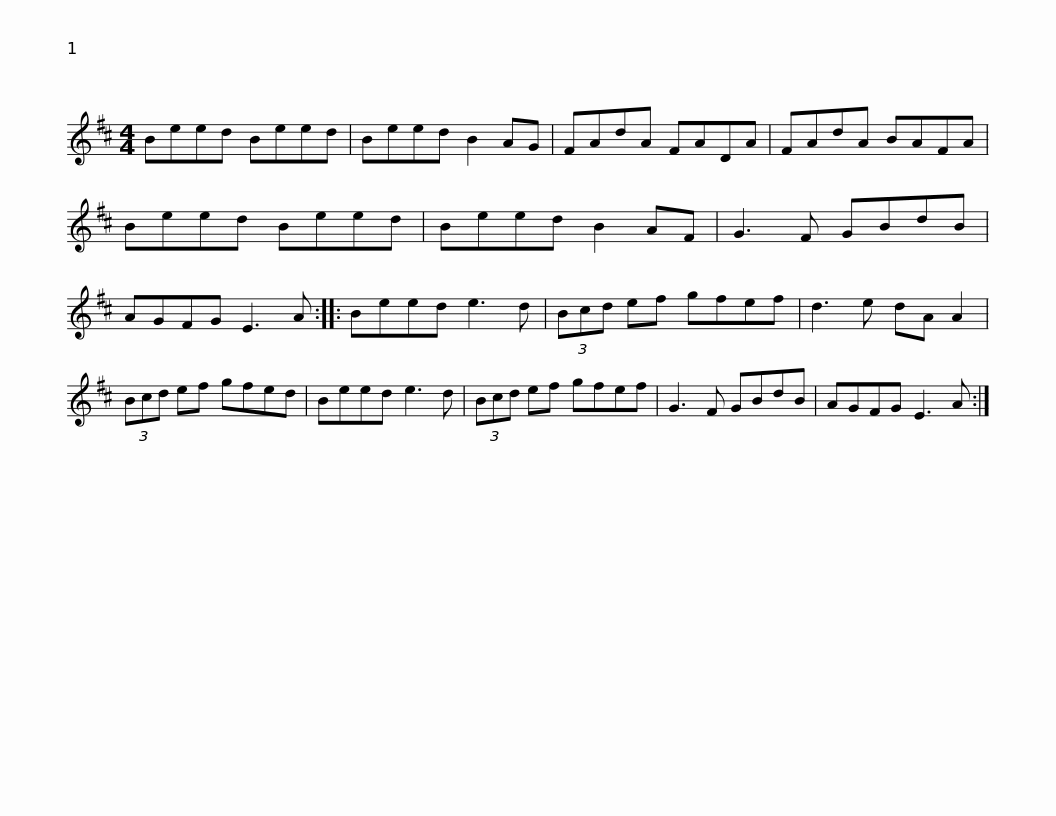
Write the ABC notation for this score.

X:1
L:1/8
M:4/4
I:linebreak $
K:D
V:1 treble
V:1
 Beed Beed | Beed B2 AG | FAdA FADA | FAdA BAFA | Beed Beed |$ %5
 Beed B2 AF | G3 F GBdB | AGFG E3 A :: Beed e3 d | (3Bcd ef gfef | %10
 d3 e dA A2 |$ (3Bcd ef gfed | Beed e3 d | (3Bcd ef gfef | G3 F GBdB | %15
 AGFG E3 A :| %16
